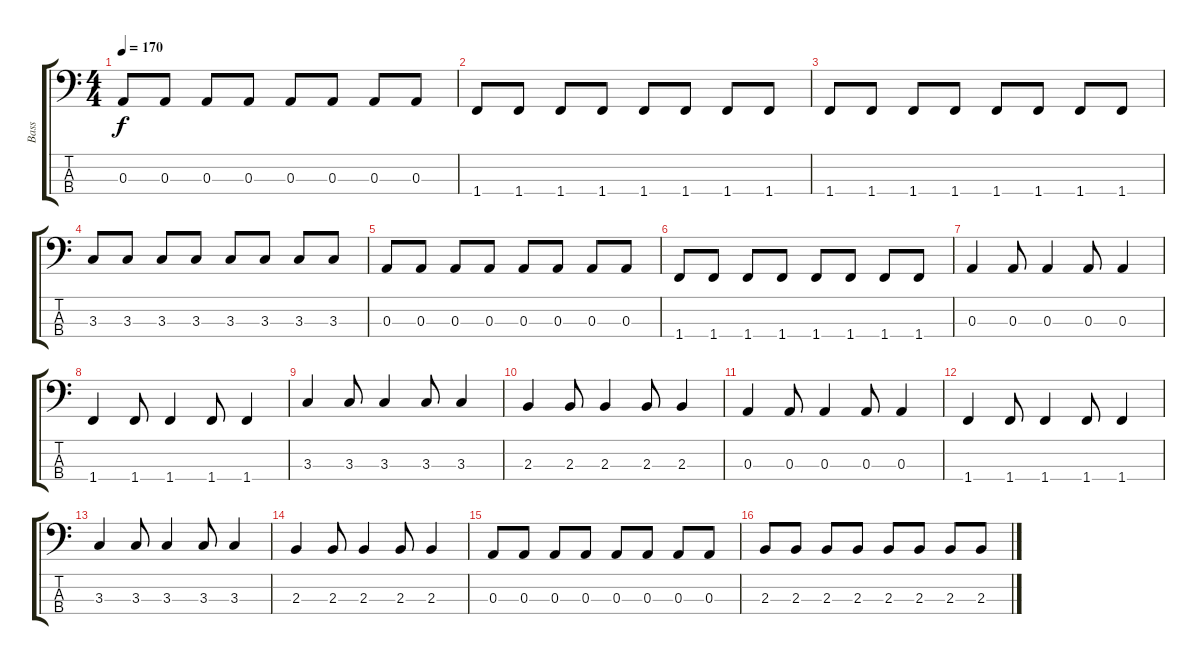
\track ("Bass" "Bass") {instrument electricbassfinger}
\staff {score tabs}
\tuning (G2 D2 A1 E1) {hide}
\ts (4 4)
\tempo 170
\clef f4
\ks c
0.3.8{dy f} 0.3.8 0.3.8 0.3.8 0.3.8 0.3.8 0.3.8 0.3.8 |
1.4.8 1.4.8 1.4.8 1.4.8 1.4.8 1.4.8 1.4.8 1.4.8 |
1.4.8 1.4.8 1.4.8 1.4.8 1.4.8 1.4.8 1.4.8 1.4.8 |
3.3.8 3.3.8 3.3.8 3.3.8 3.3.8 3.3.8 3.3.8 3.3.8 |
0.3.8 0.3.8 0.3.8 0.3.8 0.3.8 0.3.8 0.3.8 0.3.8 |
1.4.8 1.4.8 1.4.8 1.4.8 1.4.8 1.4.8 1.4.8 1.4.8 |
0.3.4 0.3.8 0.3.4 0.3.8 0.3.4 |
1.4.4 1.4.8 1.4.4 1.4.8 1.4.4 |
3.3.4 3.3.8 3.3.4 3.3.8 3.3.4 |
2.3.4 2.3.8 2.3.4 2.3.8 2.3.4 |
0.3.4 0.3.8 0.3.4 0.3.8 0.3.4 |
1.4.4 1.4.8 1.4.4 1.4.8 1.4.4 |
3.3.4 3.3.8 3.3.4 3.3.8 3.3.4 |
2.3.4 2.3.8 2.3.4 2.3.8 2.3.4 |
0.3.8 0.3.8 0.3.8 0.3.8 0.3.8 0.3.8 0.3.8 0.3.8 |
2.3.8 2.3.8 2.3.8 2.3.8 2.3.8 2.3.8 2.3.8 2.3.8
